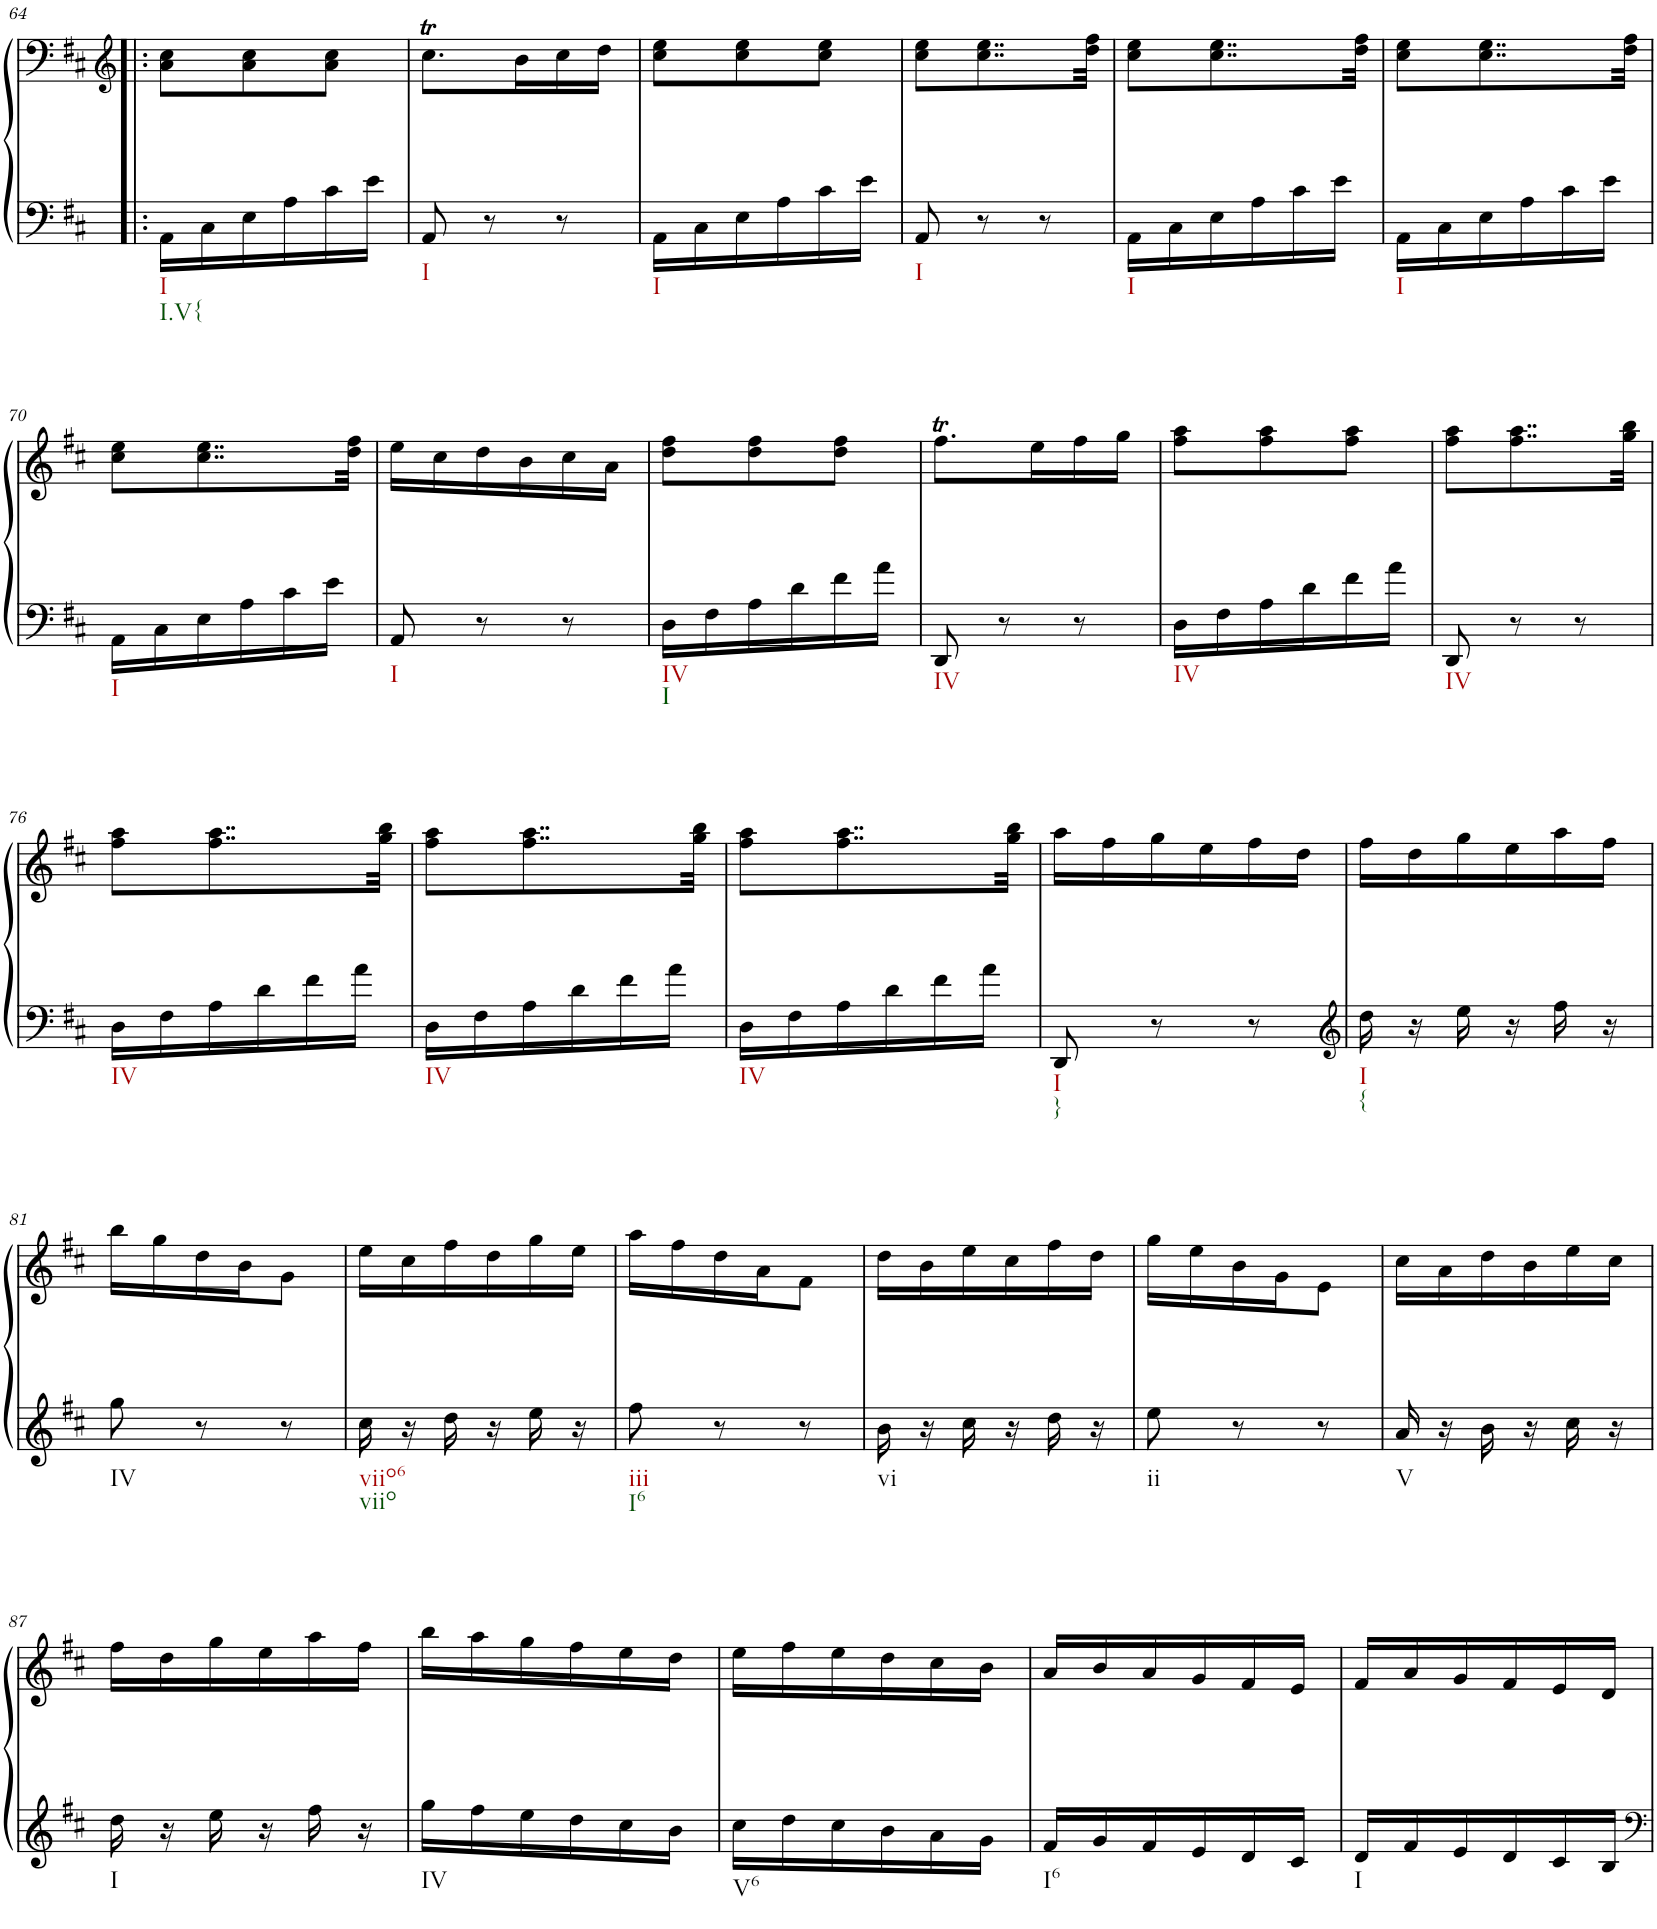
**kern	**kern
*part1	*part1
*staff2	*staff1
*I"Piano	*
*I'Pno.	*
!!LO:PB:g=z
*clefF4	*clefG2
*k[f#c#]	*k[f#c#]
*M3/8	*M3/8
=64!|:	=64!|:
!LO:TX:b:t=I	!
!LO:TX:b:t=I.V{	!
16AA\LL	8a\ 8cc#\L
16C#\	.
16E\	8a\ 8cc#\
16A\	.
16c#\	8a\ 8cc#\J
16e\JJ	.
=65	=65
!LO:TX:b:t=I	!
8AA/	8.cc#t\L
8r	.
.	16b\L
8r	16cc#\
.	16dd\JJ
=66	=66
!LO:TX:b:t=I	!
16AA\LL	8cc#\ 8ee\L
16C#\	.
16E\	8cc#\ 8ee\
16A\	.
16c#\	8cc#\ 8ee\J
16e\JJ	.
=67	=67
!LO:TX:b:t=I	!
8AA/	8cc#\ 8ee\L
8r	8..cc#\ 8..ee\
8r	.
.	32dd\ 32ff#\Jkk
=68	=68
!LO:TX:b:t=I	!
16AA\LL	8cc#\ 8ee\L
16C#\	.
16E\	8..cc#\ 8..ee\
16A\	.
16c#\	.
16e\JJ	.
.	32dd\ 32ff#\Jkk
=69	=69
!LO:TX:b:t=I	!
16AA\LL	8cc#\ 8ee\L
16C#\	.
16E\	8..cc#\ 8..ee\
16A\	.
16c#\	.
16e\JJ	.
.	32dd\ 32ff#\Jkk
!!LO:LB:g=z
=70	=70
!LO:TX:b:t=I	!
16AA\LL	8cc#\ 8ee\L
16C#\	.
16E\	8..cc#\ 8..ee\
16A\	.
16c#\	.
16e\JJ	.
.	32dd\ 32ff#\Jkk
=71	=71
!LO:TX:b:t=I	!
8AA/	16ee\LL
.	16cc#\
8r	16dd\
.	16b\
8r	16cc#\
.	16a\JJ
=72	=72
!LO:TX:b:t=IV	!
!LO:TX:b:t=I	!
16D\LL	8dd\ 8ff#\L
16F#\	.
16A\	8dd\ 8ff#\
16d\	.
16f#\	8dd\ 8ff#\J
16a\JJ	.
=73	=73
!LO:TX:b:t=IV	!
8DD/	8.ff#t\L
8r	.
.	16ee\L
8r	16ff#\
.	16gg\JJ
=74	=74
!LO:TX:b:t=IV	!
16D\LL	8ff#\ 8aa\L
16F#\	.
16A\	8ff#\ 8aa\
16d\	.
16f#\	8ff#\ 8aa\J
16a\JJ	.
=75	=75
!LO:TX:b:t=IV	!
8DD/	8ff#\ 8aa\L
8r	8..ff#\ 8..aa\
8r	.
.	32gg\ 32bb\Jkk
!!LO:LB:g=z
=76	=76
!LO:TX:b:t=IV	!
16D\LL	8ff#\ 8aa\L
16F#\	.
16A\	8..ff#\ 8..aa\
16d\	.
16f#\	.
16a\JJ	.
.	32gg\ 32bb\Jkk
=77	=77
!LO:TX:b:t=IV	!
16D\LL	8ff#\ 8aa\L
16F#\	.
16A\	8..ff#\ 8..aa\
16d\	.
16f#\	.
16a\JJ	.
.	32gg\ 32bb\Jkk
=78	=78
!LO:TX:b:t=IV	!
16D\LL	8ff#\ 8aa\L
16F#\	.
16A\	8..ff#\ 8..aa\
16d\	.
16f#\	.
16a\JJ	.
.	32gg\ 32bb\Jkk
=79	=79
!LO:TX:b:t=I	!
!LO:TX:b:t=}	!
8DD/	16aa\LL
.	16ff#\
8r	16gg\
.	16ee\
8r	16ff#\
.	16dd\JJ
=80	=80
*clefG2	*
!LO:TX:b:t=I	!
!LO:TX:b:t={	!
16dd\	16ff#\LL
16r	16dd\
16ee\	16gg\
16r	16ee\
16ff#\	16aa\
16r	16ff#\JJ
!!LO:LB:g=z
=81	=81
!LO:TX:b:t=IV	!
8gg\	16bb\LL
.	16gg\
8r	16dd\
.	16b\J
8r	8g\J
=82	=82
!LO:TX:b:t=viio6	!
!LO:TX:b:t=viio	!
16cc#\	16ee\LL
16r	16cc#\
16dd\	16ff#\
16r	16dd\
16ee\	16gg\
16r	16ee\JJ
=83	=83
!LO:TX:b:t=iii	!
!LO:TX:b:t=I6	!
8ff#\	16aa\LL
.	16ff#\
8r	16dd\
.	16a\J
8r	8f#\J
=84	=84
!LO:TX:b:t=vi	!
16b\	16dd\LL
16r	16b\
16cc#\	16ee\
16r	16cc#\
16dd\	16ff#\
16r	16dd\JJ
=85	=85
!LO:TX:b:t=ii	!
8ee\	16gg\LL
.	16ee\
8r	16b\
.	16g\J
8r	8e\J
=86	=86
!LO:TX:b:t=V	!
16a/	16cc#\LL
16r	16a\
16b\	16dd\
16r	16b\
16cc#\	16ee\
16r	16cc#\JJ
!!LO:LB:g=z
=87	=87
!LO:TX:b:t=I	!
16dd\	16ff#\LL
16r	16dd\
16ee\	16gg\
16r	16ee\
16ff#\	16aa\
16r	16ff#\JJ
=88	=88
!LO:TX:b:t=IV	!
16gg\LL	16bb\LL
16ff#\	16aa\
16ee\	16gg\
16dd\	16ff#\
16cc#\	16ee\
16b\JJ	16dd\JJ
=89	=89
!LO:TX:b:t=V6	!
16cc#\LL	16ee\LL
16dd\	16ff#\
16cc#\	16ee\
16b\	16dd\
16a\	16cc#\
16g\JJ	16b\JJ
=90	=90
!LO:TX:b:t=I6	!
16f#/LL	16a/LL
16g/	16b/
16f#/	16a/
16e/	16g/
16d/	16f#/
16c#/JJ	16e/JJ
=91	=91
!LO:TX:b:t=I	!
16d/LL	16f#/LL
16f#/	16a/
16e/	16g/
16d/	16f#/
16c#/	16e/
16B/JJ	16d/JJ
=	=
*-	*-
